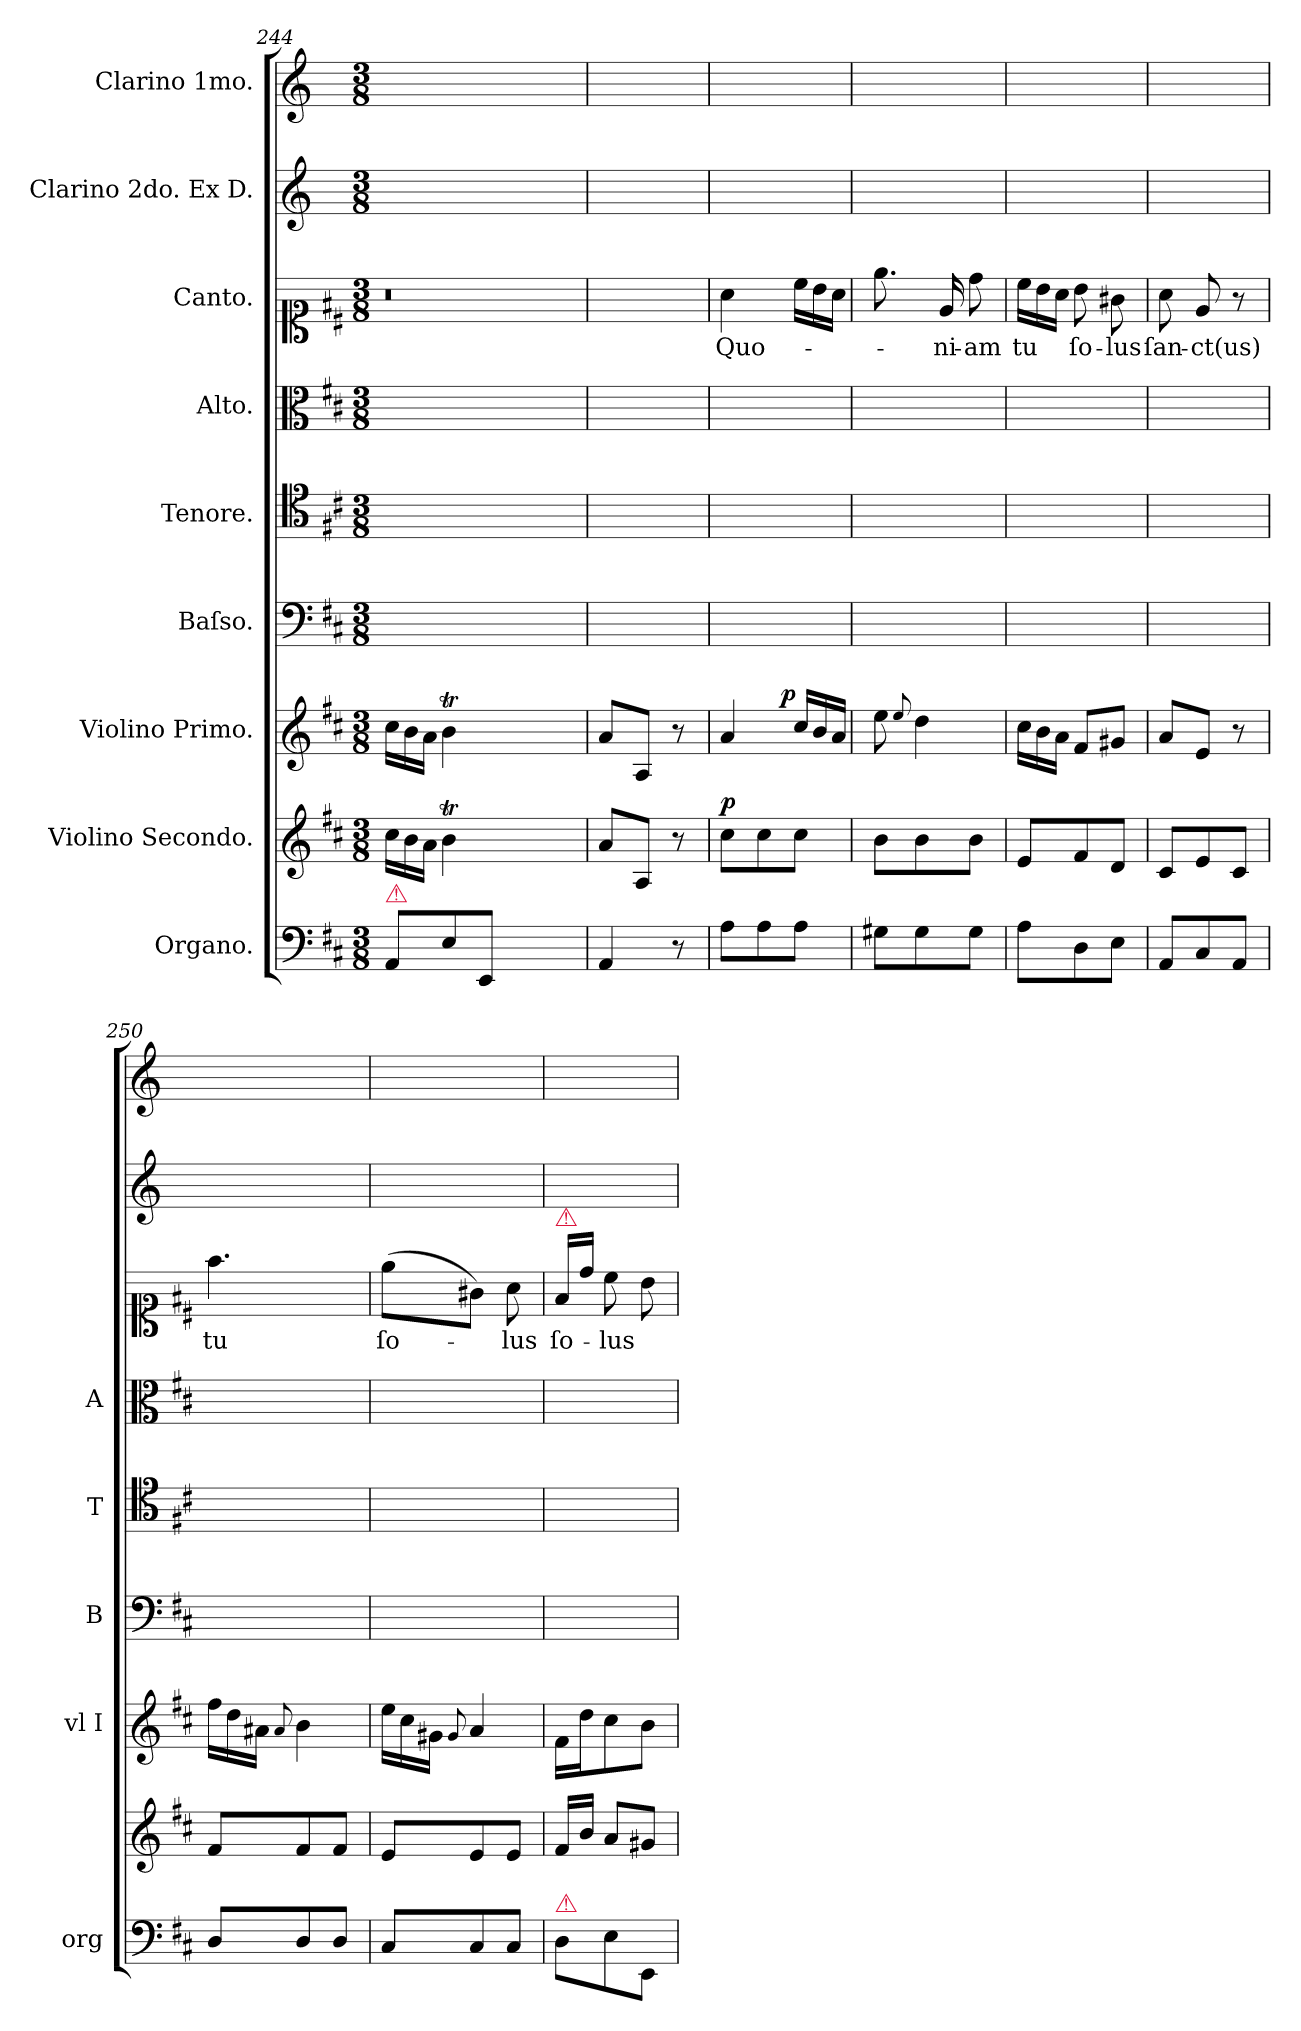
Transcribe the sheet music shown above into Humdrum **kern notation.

**kern	**kern	**dynam	**kern	**dynam	**kern	**kern	**kern	**kern	**text	**kern	**kern
*part9	*part8	*part8	*part7	*part7	*part6	*part5	*part4	*part3	*part3	*part2	*part1
*staff9	*staff8	*staff8	*staff7	*staff7	*staff6	*staff5	*staff4	*staff3	*staff3	*staff2	*staff1
*I"Organo.	*I"Violino Secondo.	*	*I"Violino Primo.	*	*I"Baſso.	*I"Tenore.	*I"Alto.	*I"Canto.	*	*I"Clarino 2do. Ex D.	*I"Clarino 1mo.
*I'org	*	*	*I'vl I	*	*I'B	*I'T	*I'A	*	*	*	*
*clefF4	*clefG2	*	*clefG2	*	*clefF4	*clefC4	*clefC3	*clefC1	*	*clefG2	*clefG2
*	*	*	*	*	*	*	*	*	*	*ITrd-1c-2	*ITrd-1c-2
*k[f#c#]	*k[f#c#]	*	*k[f#c#]	*	*k[f#c#]	*k[f#c#]	*k[f#c#]	*k[f#c#]	*	*k[f#c#]	*k[f#c#]
*M3/8	*M3/8	*	*M3/8	*	*M3/8	*M3/8	*M3/8	*M3/8	*	*M3/8	*M3/8
*	*Xtuplet	*	*Xtuplet	*	*	*	*	*	*	*	*
=244	=244	=244	=244	=244	=244	=244	=244	=244	=244	=244	=244
!LO:TX:a:color=crimson:t=⚠	!	!	!	!	!	!	!	!	!	!	!
!	!	!	!	!	!	!	!	!LO:N:vis=0	!	!	!
8AA/L	24cc#\LL	.	24cc#\LL	.	4.ryy	4.ryy	4.ryy	2.r	.	4.ryy	4.ryy
.	24b\	.	24b\	.	.	.	.	.	.	.	.
.	24a\JJ	.	24a\JJ	.	.	.	.	.	.	.	.
8E\	4bT\	.	4bT\	.	.	.	.	.	.	.	.
8EE/J	.	.	.	.	.	.	.	.	.	.	.
4.ryy	4.ryy	.	4.ryy	.	4.ryy	4.ryy	4.ryy	.	.	4.ryy	4.ryy
=245	=245	=245	=245	=245	=245	=245	=245	=245	=245	=245	=245
4AA/	8a/L	.	8a/L	.	4.ryy	4.ryy	4.ryy	4.ryy	.	4.ryy	4.ryy
.	8A/J	.	8A/J	.	.	.	.	.	.	.	.
8r	8r	.	8r	.	.	.	.	.	.	.	.
=246	=246	=246	=246	=246	=246	=246	=246	=246	=246	=246	=246
!	!	!LO:DY:a	!	!	!	!	!	!	!	!	!
8A\L	8cc#\L	p	4a/	.	4.ryy	4.ryy	4.ryy	4a\	Quo-	4.ryy	4.ryy
8A\	8cc#\	.	.	.	.	.	.	.	.	.	.
*	*	*	*	*	*	*	*	*Xtuplet	*	*	*
!	!	!	!	!LO:DY:a:rj	!	!	!	!	!	!	!
8A\J	8cc#\J	.	24cc#/LL	p	.	.	.	24cc#\LL	.	.	.
.	.	.	24b/	.	.	.	.	24b\	.	.	.
.	.	.	24a/JJ	.	.	.	.	24a\JJ	.	.	.
=247	=247	=247	=247	=247	=247	=247	=247	=247	=247	=247	=247
8G#X\L	8b\L	.	8ee\	.	4.ryy	4.ryy	4.ryy	8.ee\	.	4.ryy	4.ryy
.	.	.	8qqee/	.	.	.	.	.	.	.	.
8G#\	8b\	.	4dd\	.	.	.	.	.	.	.	.
.	.	.	.	.	.	.	.	16e/	-ni-	.	.
8G#\J	8b\J	.	.	.	.	.	.	8dd\	-am	.	.
=248	=248	=248	=248	=248	=248	=248	=248	=248	=248	=248	=248
8A\L	8e/L	.	24cc#\LL	.	4.ryy	4.ryy	4.ryy	24cc#\LL	tu	4.ryy	4.ryy
.	.	.	24b\	.	.	.	.	24b\	.	.	.
.	.	.	24a\JJ	.	.	.	.	24a\JJ	.	.	.
8D\	8f#/	.	8f#/L	.	.	.	.	8b\	ſo-	.	.
8E\J	8d/J	.	8g#X/J	.	.	.	.	8g#X\	-lus	.	.
=249	=249	=249	=249	=249	=249	=249	=249	=249	=249	=249	=249
8AA/L	8c#/L	.	8a/L	.	4.ryy	4.ryy	4.ryy	8a\	ſan-	4.ryy	4.ryy
8C#/	8e/	.	8e/J	.	.	.	.	8e/	-ct(us)	.	.
8AA/J	8c#/J	.	8r	.	.	.	.	8r	.	.	.
=250	=250	=250	=250	=250	=250	=250	=250	=250	=250	=250	=250
8D/L	8f#/L	.	24ff#\LL	.	4.ryy	4.ryy	4.ryy	4.ff#\	tu	4.ryy	4.ryy
.	.	.	24dd\	.	.	.	.	.	.	.	.
.	.	.	24a#X\JJ	.	.	.	.	.	.	.	.
.	.	.	8qqa#/	.	.	.	.	.	.	.	.
8D/	8f#/	.	4b\	.	.	.	.	.	.	.	.
8D/J	8f#/J	.	.	.	.	.	.	.	.	.	.
=251	=251	=251	=251	=251	=251	=251	=251	=251	=251	=251	=251
8C#/L	8e/L	.	24ee\LL	.	4.ryy	4.ryy	4.ryy	(>8ee\L	ſo-	4.ryy	4.ryy
.	.	.	24cc#\	.	.	.	.	.	.	.	.
.	.	.	24g#X\JJ	.	.	.	.	.	.	.	.
.	.	.	8qqg#/	.	.	.	.	.	.	.	.
8C#/	8e/	.	4a/	.	.	.	.	8g#X\J)	.	.	.
8C#/J	8e/J	.	.	.	.	.	.	8a\	-lus	.	.
=252	=252	=252	=252	=252	=252	=252	=252	=252	=252	=252	=252
!	!	!	!	!	!	!	!	!LO:TX:a:color=crimson:t=⚠	!	!	!
!LO:TX:a:color=crimson:t=⚠	!	!	!	!	!	!	!	!	!	!	!
8D\L	16f#/LL	.	16f#\LL	.	4.ryy	4.ryy	4.ryy	16f#/LL	ſo-	4.ryy	4.ryy
.	16b/JJ	.	16dd\J	.	.	.	.	16dd\JJ	.	.	.
8E\	8a/L	.	8cc#\	.	.	.	.	8cc#\	-lus	.	.
8EE/J	8g#X/J	.	8b\J	.	.	.	.	8b\	.	.	.
=	=	=	=	=	=	=	=	=	=	=	=
*-	*-	*-	*-	*-	*-	*-	*-	*-	*-	*-	*-
